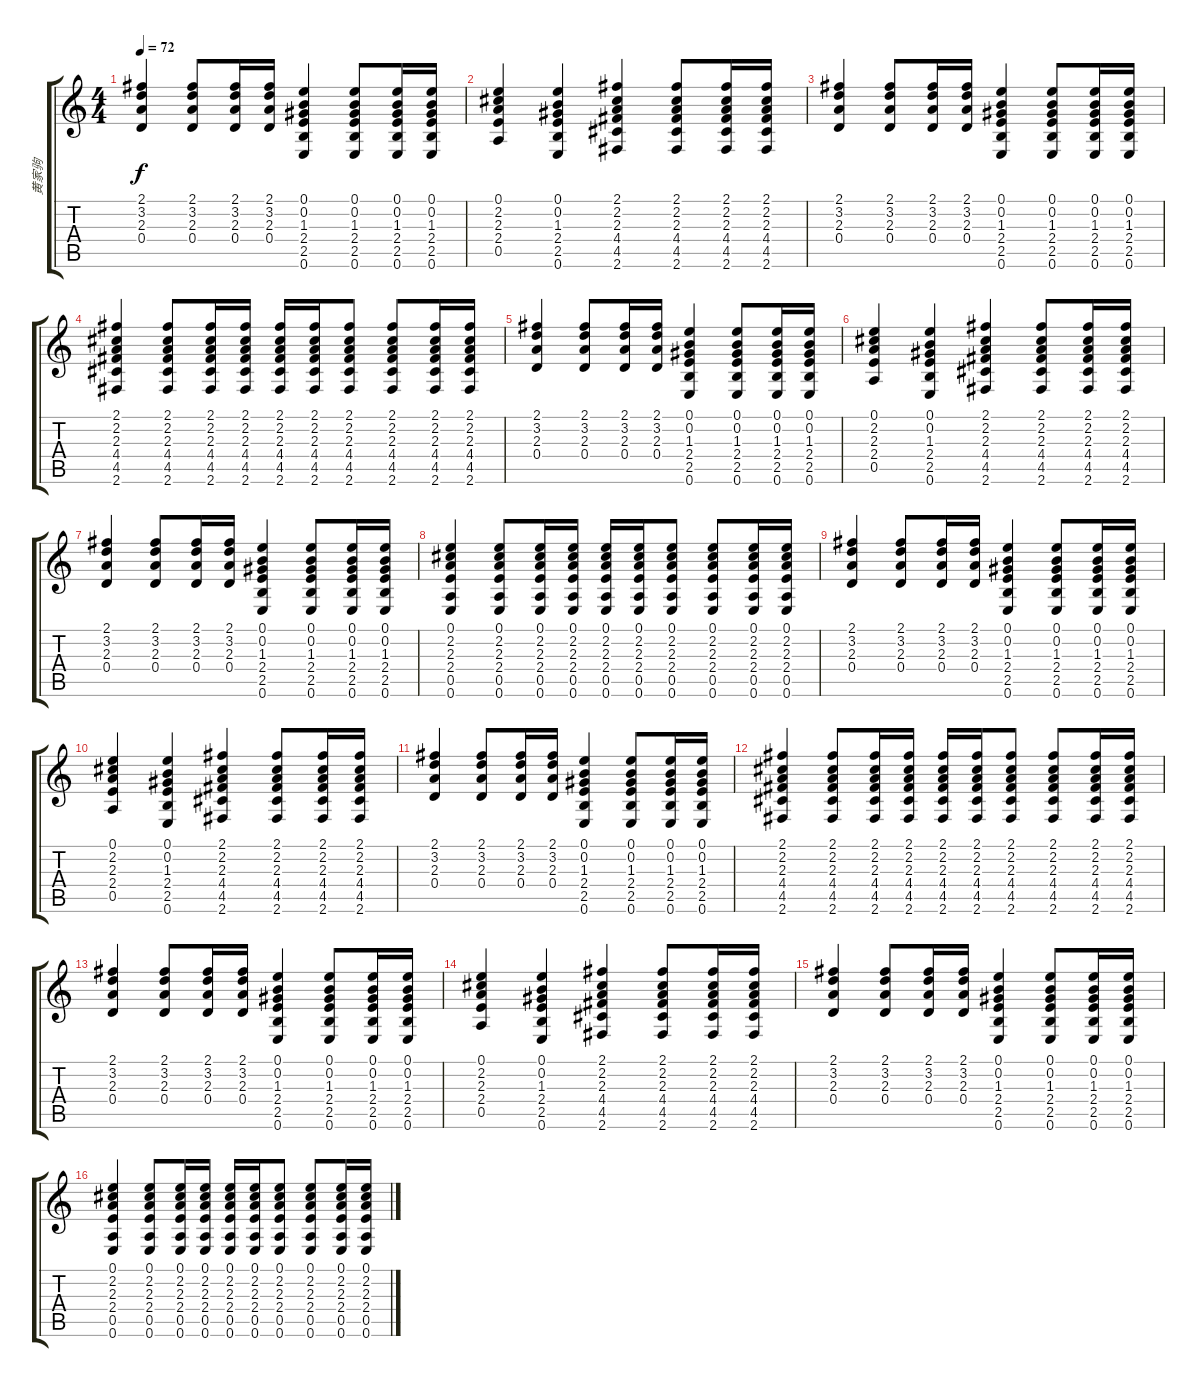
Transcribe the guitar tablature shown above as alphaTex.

\track ("黄家驹" "黄家驹") {instrument acousticguitarsteel}
\staff {score tabs}
\tuning (E4 B3 G3 D3 A2 E2) {hide}
\ts (4 4)
\tempo 72
\clef g2
\ks c
(2.1 3.2 2.3 0.4).4{dy f} (2.1 3.2 2.3 0.4).8 (2.1 3.2 2.3 0.4).16 (2.1 3.2 2.3 0.4).16 (0.1 0.2 1.3 2.4 2.5 0.6).4 (0.1 0.2 1.3 2.4 2.5 0.6).8 (0.1 0.2 1.3 2.4 2.5 0.6).16 (0.1 0.2 1.3 2.4 2.5 0.6).16 |
(0.1 2.2 2.3 2.4 0.5).4 (0.1 0.2 1.3 2.4 2.5 0.6).4 (2.1 2.2 2.3 4.4 4.5 2.6).4 (2.1 2.2 2.3 4.4 4.5 2.6).8 (2.1 2.2 2.3 4.4 4.5 2.6).16 (2.1 2.2 2.3 4.4 4.5 2.6).16 |
(2.1 3.2 2.3 0.4).4 (2.1 3.2 2.3 0.4).8 (2.1 3.2 2.3 0.4).16 (2.1 3.2 2.3 0.4).16 (0.1 0.2 1.3 2.4 2.5 0.6).4 (0.1 0.2 1.3 2.4 2.5 0.6).8 (0.1 0.2 1.3 2.4 2.5 0.6).16 (0.1 0.2 1.3 2.4 2.5 0.6).16 |
(2.1 2.2 2.3 4.4 4.5 2.6).4 (2.1 2.2 2.3 4.4 4.5 2.6).8 (2.1 2.2 2.3 4.4 4.5 2.6).16 (2.1 2.2 2.3 4.4 4.5 2.6).16 (2.1 2.2 2.3 4.4 4.5 2.6).16 (2.1 2.2 2.3 4.4 4.5 2.6).16 (2.1 2.2 2.3 4.4 4.5 2.6).8 (2.1 2.2 2.3 4.4 4.5 2.6).8 (2.1 2.2 2.3 4.4 4.5 2.6).16 (2.1 2.2 2.3 4.4 4.5 2.6).16 |
(2.1 3.2 2.3 0.4).4 (2.1 3.2 2.3 0.4).8 (2.1 3.2 2.3 0.4).16 (2.1 3.2 2.3 0.4).16 (0.1 0.2 1.3 2.4 2.5 0.6).4 (0.1 0.2 1.3 2.4 2.5 0.6).8 (0.1 0.2 1.3 2.4 2.5 0.6).16 (0.1 0.2 1.3 2.4 2.5 0.6).16 |
(0.1 2.2 2.3 2.4 0.5).4 (0.1 0.2 1.3 2.4 2.5 0.6).4 (2.1 2.2 2.3 4.4 4.5 2.6).4 (2.1 2.2 2.3 4.4 4.5 2.6).8 (2.1 2.2 2.3 4.4 4.5 2.6).16 (2.1 2.2 2.3 4.4 4.5 2.6).16 |
(2.1 3.2 2.3 0.4).4 (2.1 3.2 2.3 0.4).8 (2.1 3.2 2.3 0.4).16 (2.1 3.2 2.3 0.4).16 (0.1 0.2 1.3 2.4 2.5 0.6).4 (0.1 0.2 1.3 2.4 2.5 0.6).8 (0.1 0.2 1.3 2.4 2.5 0.6).16 (0.1 0.2 1.3 2.4 2.5 0.6).16 |
(0.1 2.2 2.3 2.4 0.5 0.6).4 (0.1 2.2 2.3 2.4 0.5 0.6).8 (0.1 2.2 2.3 2.4 0.5 0.6).16 (0.1 2.2 2.3 2.4 0.5 0.6).16 (0.1 2.2 2.3 2.4 0.5 0.6).16 (0.1 2.2 2.3 2.4 0.5 0.6).16 (0.1 2.2 2.3 2.4 0.5 0.6).8 (0.1 2.2 2.3 2.4 0.5 0.6).8 (0.1 2.2 2.3 2.4 0.5 0.6).16 (0.1 2.2 2.3 2.4 0.5 0.6).16 |
(2.1 3.2 2.3 0.4).4 (2.1 3.2 2.3 0.4).8 (2.1 3.2 2.3 0.4).16 (2.1 3.2 2.3 0.4).16 (0.1 0.2 1.3 2.4 2.5 0.6).4 (0.1 0.2 1.3 2.4 2.5 0.6).8 (0.1 0.2 1.3 2.4 2.5 0.6).16 (0.1 0.2 1.3 2.4 2.5 0.6).16 |
(0.1 2.2 2.3 2.4 0.5).4 (0.1 0.2 1.3 2.4 2.5 0.6).4 (2.1 2.2 2.3 4.4 4.5 2.6).4 (2.1 2.2 2.3 4.4 4.5 2.6).8 (2.1 2.2 2.3 4.4 4.5 2.6).16 (2.1 2.2 2.3 4.4 4.5 2.6).16 |
(2.1 3.2 2.3 0.4).4 (2.1 3.2 2.3 0.4).8 (2.1 3.2 2.3 0.4).16 (2.1 3.2 2.3 0.4).16 (0.1 0.2 1.3 2.4 2.5 0.6).4 (0.1 0.2 1.3 2.4 2.5 0.6).8 (0.1 0.2 1.3 2.4 2.5 0.6).16 (0.1 0.2 1.3 2.4 2.5 0.6).16 |
(2.1 2.2 2.3 4.4 4.5 2.6).4 (2.1 2.2 2.3 4.4 4.5 2.6).8 (2.1 2.2 2.3 4.4 4.5 2.6).16 (2.1 2.2 2.3 4.4 4.5 2.6).16 (2.1 2.2 2.3 4.4 4.5 2.6).16 (2.1 2.2 2.3 4.4 4.5 2.6).16 (2.1 2.2 2.3 4.4 4.5 2.6).8 (2.1 2.2 2.3 4.4 4.5 2.6).8 (2.1 2.2 2.3 4.4 4.5 2.6).16 (2.1 2.2 2.3 4.4 4.5 2.6).16 |
(2.1 3.2 2.3 0.4).4 (2.1 3.2 2.3 0.4).8 (2.1 3.2 2.3 0.4).16 (2.1 3.2 2.3 0.4).16 (0.1 0.2 1.3 2.4 2.5 0.6).4 (0.1 0.2 1.3 2.4 2.5 0.6).8 (0.1 0.2 1.3 2.4 2.5 0.6).16 (0.1 0.2 1.3 2.4 2.5 0.6).16 |
(0.1 2.2 2.3 2.4 0.5).4 (0.1 0.2 1.3 2.4 2.5 0.6).4 (2.1 2.2 2.3 4.4 4.5 2.6).4 (2.1 2.2 2.3 4.4 4.5 2.6).8 (2.1 2.2 2.3 4.4 4.5 2.6).16 (2.1 2.2 2.3 4.4 4.5 2.6).16 |
(2.1 3.2 2.3 0.4).4 (2.1 3.2 2.3 0.4).8 (2.1 3.2 2.3 0.4).16 (2.1 3.2 2.3 0.4).16 (0.1 0.2 1.3 2.4 2.5 0.6).4 (0.1 0.2 1.3 2.4 2.5 0.6).8 (0.1 0.2 1.3 2.4 2.5 0.6).16 (0.1 0.2 1.3 2.4 2.5 0.6).16 |
(0.1 2.2 2.3 2.4 0.5 0.6).4 (0.1 2.2 2.3 2.4 0.5 0.6).8 (0.1 2.2 2.3 2.4 0.5 0.6).16 (0.1 2.2 2.3 2.4 0.5 0.6).16 (0.1 2.2 2.3 2.4 0.5 0.6).16 (0.1 2.2 2.3 2.4 0.5 0.6).16 (0.1 2.2 2.3 2.4 0.5 0.6).8 (0.1 2.2 2.3 2.4 0.5 0.6).8 (0.1 2.2 2.3 2.4 0.5 0.6).16 (0.1 2.2 2.3 2.4 0.5 0.6).16
